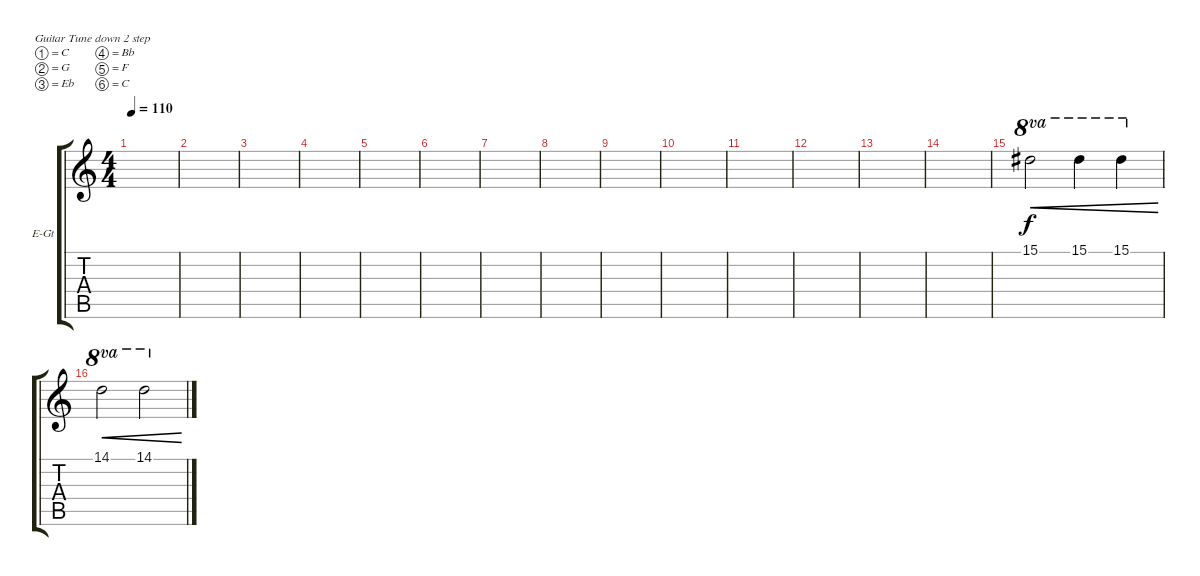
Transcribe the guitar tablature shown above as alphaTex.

\defaultSystemsLayout 4
\bracketExtendMode groupsimilarinstruments
\firstSystemTrackNameOrientation horizontal
\otherSystemsTrackNameOrientation horizontal
\track ("Electric Guitar 7" "E-Gt") {instrument distortionguitar}
\staff {score tabs}
\tuning (C4 G3 Eb3 Bb2 F2 C2)
\ts (4 4)
\tempo 110
\clef g2
\scale
0.333333
\ks c
|
\scale
0.333333 |
\scale
0.333333 |
\scale
0.333333 |
\scale
0.333333 |
\scale
0.333333 |
\scale
0.333333 |
\scale
0.333333 |
\scale
0.333333 |
\scale
0.333333 |
\scale
0.333333 |
\scale
0.333333 |
|
|
15.1.2{ot 8va cre} 15.1.4{ot 8va cre} 15.1.4{ot 8va cre} |
14.1.2{ot 8va cre} 14.1.2{ot 8va cre}
